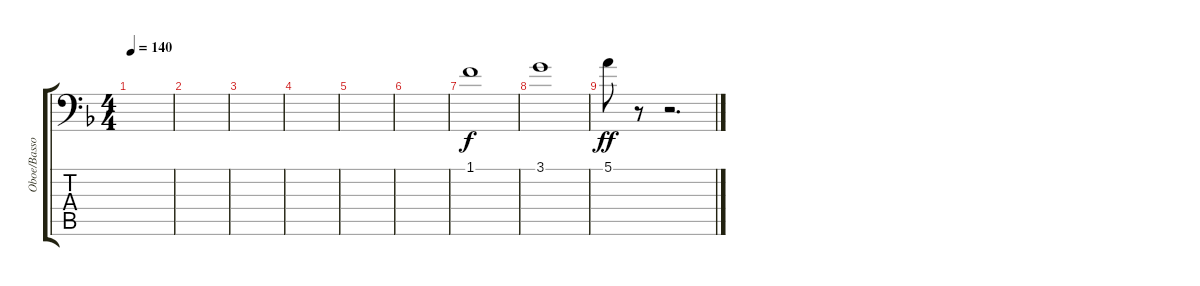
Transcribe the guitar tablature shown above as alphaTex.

\track ("Oboe/Bassoon" "Oboe/Basso") {instrument bassoon}
\staff {score tabs}
\tuning (E4 B3 G3 D3 A2 Bb1) {hide}
\ts (4 4)
\tempo 140
\clef f4
\ks dminor
|
|
|
|
|
|
1.1.1{dy f} |
3.1.1 |
5.1.8{dy ff} r.8 r.2{d}
